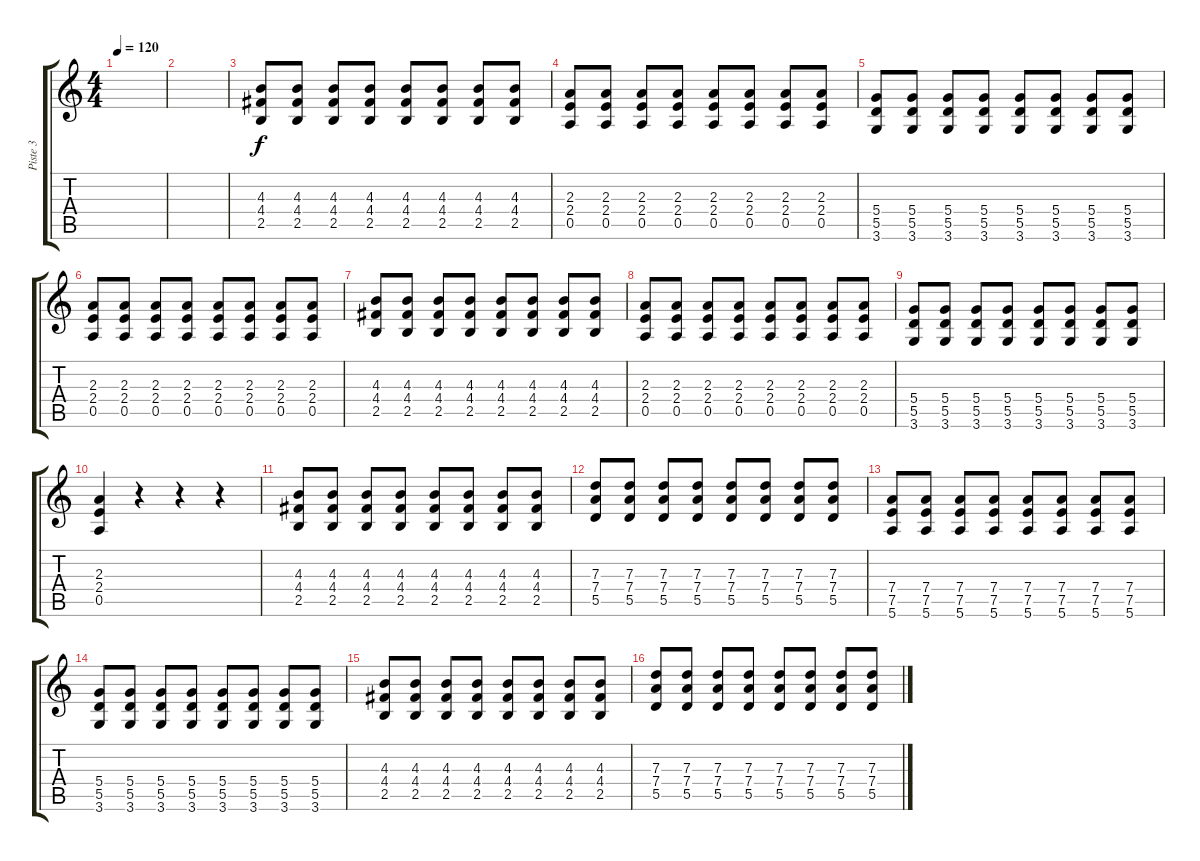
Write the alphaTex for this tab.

\track ("Piste 3" "Piste 3") {instrument acousticguitarsteel}
\staff {score tabs}
\tuning (E4 B3 G3 D3 A2 E2) {hide}
\ts (4 4)
\tempo 120
\clef g2
\ks c
|
|
(4.3 4.4 2.5).8 (4.3 4.4 2.5).8 (4.3 4.4 2.5).8 (4.3 4.4 2.5).8 (4.3 4.4 2.5).8 (4.3 4.4 2.5).8 (4.3 4.4 2.5).8 (4.3 4.4 2.5).8 |
(2.3 2.4 0.5).8 (2.3 2.4 0.5).8 (2.3 2.4 0.5).8 (2.3 2.4 0.5).8 (2.3 2.4 0.5).8 (2.3 2.4 0.5).8 (2.3 2.4 0.5).8 (2.3 2.4 0.5).8 |
(5.4 5.5 3.6).8 (5.4 5.5 3.6).8 (5.4 5.5 3.6).8 (5.4 5.5 3.6).8 (5.4 5.5 3.6).8 (5.4 5.5 3.6).8 (5.4 5.5 3.6).8 (5.4 5.5 3.6).8 |
(2.3 2.4 0.5).8 (2.3 2.4 0.5).8 (2.3 2.4 0.5).8 (2.3 2.4 0.5).8 (2.3 2.4 0.5).8 (2.3 2.4 0.5).8 (2.3 2.4 0.5).8 (2.3 2.4 0.5).8 |
(4.3 4.4 2.5).8 (4.3 4.4 2.5).8 (4.3 4.4 2.5).8 (4.3 4.4 2.5).8 (4.3 4.4 2.5).8 (4.3 4.4 2.5).8 (4.3 4.4 2.5).8 (4.3 4.4 2.5).8 |
(2.3 2.4 0.5).8 (2.3 2.4 0.5).8 (2.3 2.4 0.5).8 (2.3 2.4 0.5).8 (2.3 2.4 0.5).8 (2.3 2.4 0.5).8 (2.3 2.4 0.5).8 (2.3 2.4 0.5).8 |
(5.4 5.5 3.6).8 (5.4 5.5 3.6).8 (5.4 5.5 3.6).8 (5.4 5.5 3.6).8 (5.4 5.5 3.6).8 (5.4 5.5 3.6).8 (5.4 5.5 3.6).8 (5.4 5.5 3.6).8 |
(2.3 2.4 0.5).4 r.4 r.4 r.4 |
(4.3 4.4 2.5).8 (4.3 4.4 2.5).8 (4.3 4.4 2.5).8 (4.3 4.4 2.5).8 (4.3 4.4 2.5).8 (4.3 4.4 2.5).8 (4.3 4.4 2.5).8 (4.3 4.4 2.5).8 |
(7.3 7.4 5.5).8 (7.3 7.4 5.5).8 (7.3 7.4 5.5).8 (7.3 7.4 5.5).8 (7.3 7.4 5.5).8 (7.3 7.4 5.5).8 (7.3 7.4 5.5).8 (7.3 7.4 5.5).8 |
(7.4 7.5 5.6).8 (7.4 7.5 5.6).8 (7.4 7.5 5.6).8 (7.4 7.5 5.6).8 (7.4 7.5 5.6).8 (7.4 7.5 5.6).8 (7.4 7.5 5.6).8 (7.4 7.5 5.6).8 |
(5.4 5.5 3.6).8 (5.4 5.5 3.6).8 (5.4 5.5 3.6).8 (5.4 5.5 3.6).8 (5.4 5.5 3.6).8 (5.4 5.5 3.6).8 (5.4 5.5 3.6).8 (5.4 5.5 3.6).8 |
(4.3 4.4 2.5).8 (4.3 4.4 2.5).8 (4.3 4.4 2.5).8 (4.3 4.4 2.5).8 (4.3 4.4 2.5).8 (4.3 4.4 2.5).8 (4.3 4.4 2.5).8 (4.3 4.4 2.5).8 |
(7.3 7.4 5.5).8 (7.3 7.4 5.5).8 (7.3 7.4 5.5).8 (7.3 7.4 5.5).8 (7.3 7.4 5.5).8 (7.3 7.4 5.5).8 (7.3 7.4 5.5).8 (7.3 7.4 5.5).8
